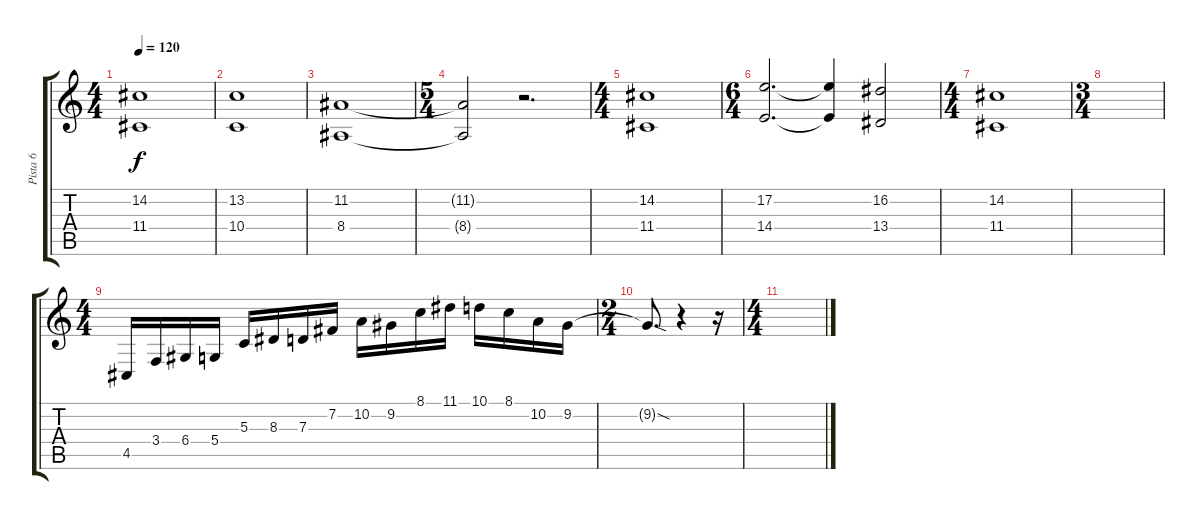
\track ("Pista 6" "Pista 6") {instrument stringensemble1}
\staff {score tabs}
\tuning (E4 B3 G3 D3 A2 E2) {hide}
\ts (4 4)
\tempo 120
\clef g2
\ks c
(14.2 11.4).1{dy f} |
(13.2 10.4).1 |
(11.2 8.4).1 |
\ts (5 4)
(11.2{t} 8.4{t}).2 r.2{d} |
\ts (4 4)
(14.2 11.4).1 |
\ts (6 4)
(17.2 14.4).2{d} (17.2{t} 14.4{t}).4 (16.2 13.4).2 |
\ts (4 4)
(14.2 11.4).1 |
\ts (3 4)
|
\ts (4 4)
4.5.16{volume 8 instrument lead8bassandlead} 3.4.16 6.4.16 5.4.16 5.3.16 8.3.16 7.3.16 7.2.16 10.2.16 9.2.16 8.1.16 11.1.16 10.1.16 8.1.16 10.2.16 9.2.16 |
\ts (2 4)
9.2{sod t}.8{d} r.4 r.16 |
\ts (4 4)
